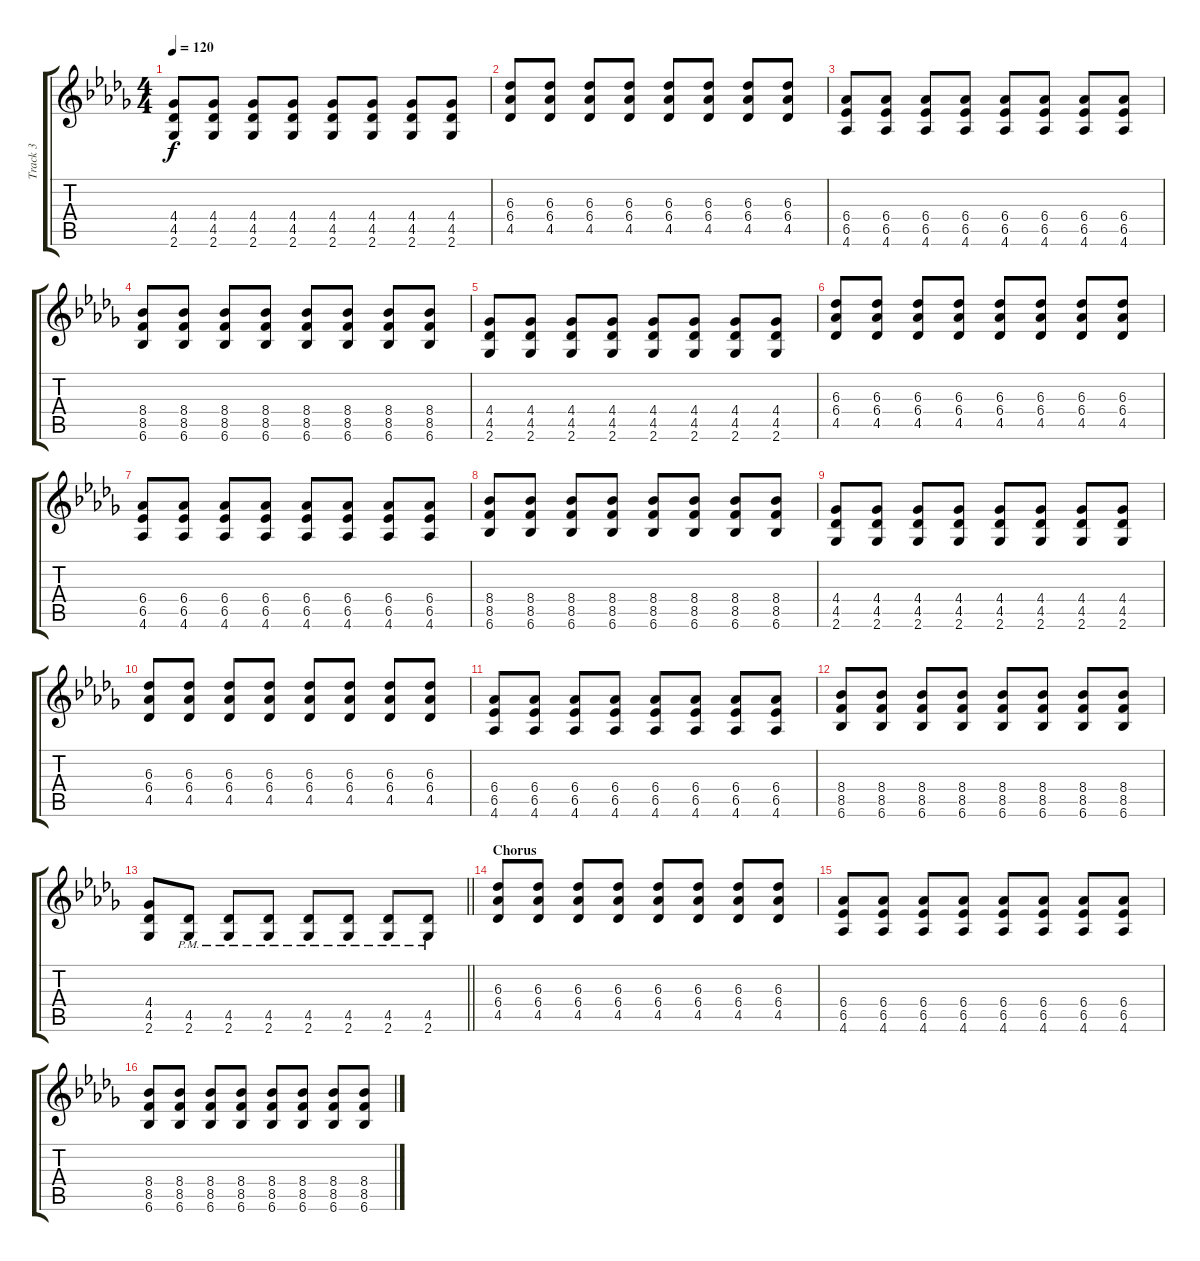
\track ("Track 3" "Track 3") {instrument distortionguitar}
\staff {score tabs}
\tuning (E4 B3 G3 D3 A2 E2) {hide}
\ts (4 4)
\tempo 120
\clef g2
\ks bbminor
(4.4 4.5 2.6).8{dy f} (4.4 4.5 2.6).8 (4.4 4.5 2.6).8 (4.4 4.5 2.6).8 (4.4 4.5 2.6).8 (4.4 4.5 2.6).8 (4.4 4.5 2.6).8 (4.4 4.5 2.6).8 |
(6.3 6.4 4.5).8 (6.3 6.4 4.5).8 (6.3 6.4 4.5).8 (6.3 6.4 4.5).8 (6.3 6.4 4.5).8 (6.3 6.4 4.5).8 (6.3 6.4 4.5).8 (6.3 6.4 4.5).8 |
(6.4 6.5 4.6).8 (6.4 6.5 4.6).8 (6.4 6.5 4.6).8 (6.4 6.5 4.6).8 (6.4 6.5 4.6).8 (6.4 6.5 4.6).8 (6.4 6.5 4.6).8 (6.4 6.5 4.6).8 |
(8.4 8.5 6.6).8 (8.4 8.5 6.6).8 (8.4 8.5 6.6).8 (8.4 8.5 6.6).8 (8.4 8.5 6.6).8 (8.4 8.5 6.6).8 (8.4 8.5 6.6).8 (8.4 8.5 6.6).8 |
(4.4 4.5 2.6).8 (4.4 4.5 2.6).8 (4.4 4.5 2.6).8 (4.4 4.5 2.6).8 (4.4 4.5 2.6).8 (4.4 4.5 2.6).8 (4.4 4.5 2.6).8 (4.4 4.5 2.6).8 |
(6.3 6.4 4.5).8 (6.3 6.4 4.5).8 (6.3 6.4 4.5).8 (6.3 6.4 4.5).8 (6.3 6.4 4.5).8 (6.3 6.4 4.5).8 (6.3 6.4 4.5).8 (6.3 6.4 4.5).8 |
(6.4 6.5 4.6).8 (6.4 6.5 4.6).8 (6.4 6.5 4.6).8 (6.4 6.5 4.6).8 (6.4 6.5 4.6).8 (6.4 6.5 4.6).8 (6.4 6.5 4.6).8 (6.4 6.5 4.6).8 |
(8.4 8.5 6.6).8 (8.4 8.5 6.6).8 (8.4 8.5 6.6).8 (8.4 8.5 6.6).8 (8.4 8.5 6.6).8 (8.4 8.5 6.6).8 (8.4 8.5 6.6).8 (8.4 8.5 6.6).8 |
(4.4 4.5 2.6).8 (4.4 4.5 2.6).8 (4.4 4.5 2.6).8 (4.4 4.5 2.6).8 (4.4 4.5 2.6).8 (4.4 4.5 2.6).8 (4.4 4.5 2.6).8 (4.4 4.5 2.6).8 |
(6.3 6.4 4.5).8 (6.3 6.4 4.5).8 (6.3 6.4 4.5).8 (6.3 6.4 4.5).8 (6.3 6.4 4.5).8 (6.3 6.4 4.5).8 (6.3 6.4 4.5).8 (6.3 6.4 4.5).8 |
(6.4 6.5 4.6).8 (6.4 6.5 4.6).8 (6.4 6.5 4.6).8 (6.4 6.5 4.6).8 (6.4 6.5 4.6).8 (6.4 6.5 4.6).8 (6.4 6.5 4.6).8 (6.4 6.5 4.6).8 |
(8.4 8.5 6.6).8 (8.4 8.5 6.6).8 (8.4 8.5 6.6).8 (8.4 8.5 6.6).8 (8.4 8.5 6.6).8 (8.4 8.5 6.6).8 (8.4 8.5 6.6).8 (8.4 8.5 6.6).8 |
\barLineRight lightlight
(4.4 4.5 2.6).8 (4.5{pm} 2.6{pm}).8 (4.5{pm} 2.6{pm}).8 (4.5{pm} 2.6{pm}).8 (4.5{pm} 2.6{pm}).8 (4.5{pm} 2.6{pm}).8 (4.5{pm} 2.6{pm}).8 (4.5{pm} 2.6{pm}).8 |
\section ("" "Chorus")
(6.3 6.4 4.5).8 (6.3 6.4 4.5).8 (6.3 6.4 4.5).8 (6.3 6.4 4.5).8 (6.3 6.4 4.5).8 (6.3 6.4 4.5).8 (6.3 6.4 4.5).8 (6.3 6.4 4.5).8 |
(6.4 6.5 4.6).8 (6.4 6.5 4.6).8 (6.4 6.5 4.6).8 (6.4 6.5 4.6).8 (6.4 6.5 4.6).8 (6.4 6.5 4.6).8 (6.4 6.5 4.6).8 (6.4 6.5 4.6).8 |
(8.4 8.5 6.6).8 (8.4 8.5 6.6).8 (8.4 8.5 6.6).8 (8.4 8.5 6.6).8 (8.4 8.5 6.6).8 (8.4 8.5 6.6).8 (8.4 8.5 6.6).8 (8.4 8.5 6.6).8
